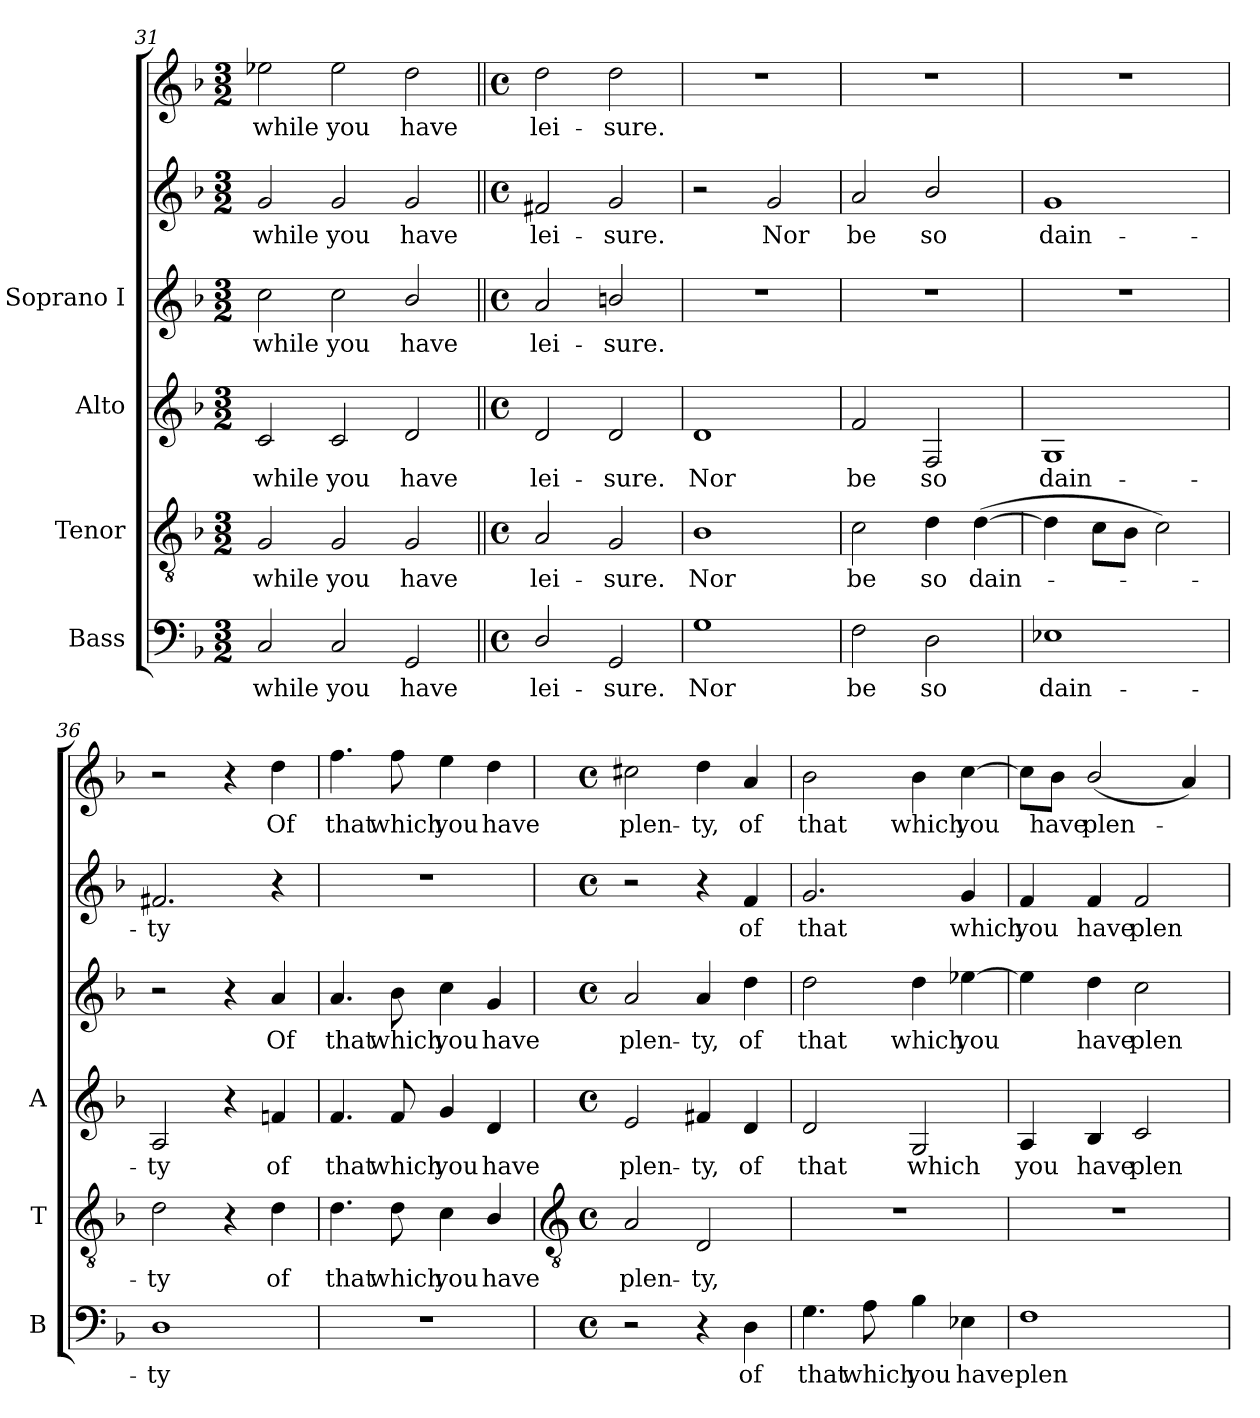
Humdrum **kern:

**kern	**text	**kern	**text	**kern	**text	**kern	**text	**kern	**text	**kern	**text
*part4	*part4	*part3	*part3	*part2	*part2	*part1	*part1	*part1	*part1	*part1	*part1
*staff6	*staff6	*staff5	*staff5	*staff4	*staff4	*staff3	*staff3	*staff2	*staff2	*staff1	*staff1
*I"Bass	*	*I"Tenor	*	*I"Alto	*	*I"Soprano I	*	*	*	*	*
*I'B	*	*I'T	*	*I'A	*	*	*	*	*	*	*
!!LO:LB:g=z
*clefF4	*	*clefGv2	*	*clefG2	*	*clefG2	*	*clefG2	*	*clefG2	*
*k[b-]	*	*k[b-]	*	*k[b-]	*	*k[b-]	*	*k[b-]	*	*k[b-]	*
*F:	*	*F:	*	*F:	*	*F:	*	*F:	*	*F:	*
*M3/2	*	*M3/2	*	*M3/2	*	*M3/2	*	*M3/2	*	*M3/2	*
=31	=31	=31	=31	=31	=31	=31	=31	=31	=31	=31	=31
!	!LO:LY:b	!	!LO:LY:b	!	!LO:LY:b	!	!LO:LY:b	!	!LO:LY:b	!	!LO:LY:b
2C	while	2G	while	2c	while	2cc	while	2g	while	2ee-X	while
!	!LO:LY:b	!	!LO:LY:b	!	!LO:LY:b	!	!LO:LY:b	!	!LO:LY:b	!	!LO:LY:b
2C	you	2G	you	2c	you	2cc	you	2g	you	2ee-	you
!	!LO:LY:b	!	!LO:LY:b	!	!LO:LY:b	!	!LO:LY:b	!	!LO:LY:b	!	!LO:LY:b
2GG	have	2G	have	2d	have	2b-/	have	2g	have	2dd	have
=32||	=32||	=32||	=32||	=32||	=32||	=32||	=32||	=32||	=32||	=32||	=32||
*M4/4	*	*M4/4	*	*M4/4	*	*M4/4	*	*M4/4	*	*M4/4	*
*met(c)	*	*met(c)	*	*met(c)	*	*met(c)	*	*met(c)	*	*met(c)	*
!	!LO:LY:b	!	!LO:LY:b	!	!LO:LY:b	!	!LO:LY:b	!	!LO:LY:b	!	!LO:LY:b
2D/	lei-	2A	lei-	2d	lei-	2a	lei-	2f#X	lei-	2dd	lei-
!	!LO:LY:b	!	!LO:LY:b	!	!LO:LY:b	!	!LO:LY:b	!	!LO:LY:b	!	!LO:LY:b
2GG	-sure.	2G	-sure.	2d	-sure.	2bn/	-sure.	2g	-sure.	2dd	-sure.
=33	=33	=33	=33	=33	=33	=33	=33	=33	=33	=33	=33
!	!LO:LY:b	!	!LO:LY:b	!	!LO:LY:b	!	!	!	!	!	!
1G	Nor	1B-	Nor	1d	Nor	1r	.	2r	.	1r	.
!	!	!	!	!	!	!	!	!	!LO:LY:b	!	!
.	.	.	.	.	.	.	.	2g	Nor	.	.
=34	=34	=34	=34	=34	=34	=34	=34	=34	=34	=34	=34
!	!LO:LY:b	!	!LO:LY:b	!	!LO:LY:b	!	!	!	!LO:LY:b	!	!
2F	be	2c	be	2f	be	1r	.	2a	be	1r	.
!	!LO:LY:b	!	!LO:LY:b	!	!LO:LY:b	!	!	!	!LO:LY:b	!	!
2D	so	4d	so	2F	so	.	.	2b-/	so	.	.
!	!	!	!LO:LY:b	!	!	!	!	!	!	!	!
.	.	(>[4d	dain-	.	.	.	.	.	.	.	.
=35	=35	=35	=35	=35	=35	=35	=35	=35	=35	=35	=35
!	!LO:LY:b	!	!	!	!LO:LY:b	!	!	!	!LO:LY:b	!	!
1E-X	dain-	4d]	.	1G	dain-	1r	.	1g	dain-	1r	.
.	.	8cL	.	.	.	.	.	.	.	.	.
.	.	8B-J	.	.	.	.	.	.	.	.	.
.	.	2c)	.	.	.	.	.	.	.	.	.
=36	=36	=36	=36	=36	=36	=36	=36	=36	=36	=36	=36
!	!LO:LY:b	!	!LO:LY:b	!	!LO:LY:b	!	!	!	!LO:LY:b	!	!
1D	-ty	2d	ty	2A	-ty	2r	.	2.f#X	ty	2r	.
.	.	4r	.	4r	.	4r	.	.	.	4r	.
!	!	!	!LO:LY:b	!	!LO:LY:b	!	!LO:LY:b	!	!	!	!LO:LY:b
.	.	4d	of	4fn	of	4a	Of	4r	.	4dd	-Of
=37	=37	=37	=37	=37	=37	=37	=37	=37	=37	=37	=37
!	!	!	!LO:LY:b	!	!LO:LY:b	!	!LO:LY:b	!	!	!	!LO:LY:b
1r	.	4.d	that	4.f	that	4.a	that	1r	.	4.ff	that
!	!	!	!LO:LY:b	!	!LO:LY:b	!	!LO:LY:b	!	!	!	!LO:LY:b
.	.	8d	which	8f	which	8b-	which	.	.	8ff	which
!	!	!	!LO:LY:b	!	!LO:LY:b	!	!LO:LY:b	!	!	!	!LO:LY:b
.	.	4c	you	4g	you	4cc	you	.	.	4ee	you
!	!	!	!LO:LY:b	!	!LO:LY:b	!	!LO:LY:b	!	!	!	!LO:LY:b
.	.	4B-/	have	4d	have	4g	have	.	.	4dd	have
!!LO:LB:g=z
=38	=38	=38	=38	=38	=38	=38	=38	=38	=38	=38	=38
*	*	*clefGv2	*	*	*	*	*	*	*	*	*
*M4/4	*	*M4/4	*	*M4/4	*	*M4/4	*	*M4/4	*	*M4/4	*
*met(c)	*	*met(c)	*	*met(c)	*	*met(c)	*	*met(c)	*	*met(c)	*
!	!	!	!LO:LY:b	!	!LO:LY:b	!	!LO:LY:b	!	!	!	!LO:LY:b
2r	.	2A	plen-	2e	plen-	2a	plen-	2r	.	2cc#X	plen-
!	!	!	!LO:LY:b	!	!LO:LY:b	!	!LO:LY:b	!	!	!	!LO:LY:b
4r	.	2D	-ty,	4f#X	-ty,	4a	-ty,	4r	.	4dd	-ty,
!	!LO:LY:b	!	!	!	!LO:LY:b	!	!LO:LY:b	!	!LO:LY:b	!	!LO:LY:b
4D	of	.	.	4d	of	4dd	of	4f	of	4a	of
=39	=39	=39	=39	=39	=39	=39	=39	=39	=39	=39	=39
!	!LO:LY:b	!	!	!	!LO:LY:b	!	!LO:LY:b	!	!LO:LY:b	!	!LO:LY:b
4.G	that	1r	.	2d	that	2dd	that	2.g	that	2b-	that
!	!LO:LY:b	!	!	!	!	!	!	!	!	!	!
8A	which	.	.	.	.	.	.	.	.	.	.
!	!LO:LY:b	!	!	!	!LO:LY:b	!	!LO:LY:b	!	!	!	!LO:LY:b
4B-	you	.	.	2G	which	4dd	which	.	.	4b-	which
!	!LO:LY:b	!	!	!	!	!	!LO:LY:b	!	!LO:LY:b	!	!LO:LY:b
4E-X	have	.	.	.	.	[4ee-X	you	4g	which	[4cc	you
=40	=40	=40	=40	=40	=40	=40	=40	=40	=40	=40	=40
!	!LO:LY:b	!	!	!	!LO:LY:b	!	!	!	!LO:LY:b	!	!
1F	plen-	1r	.	4A	you	4ee-]	.	4f	you	8cc\L]	.
!	!	!	!	!	!	!	!	!	!	!	!LO:LY:b
.	.	.	.	.	.	.	.	.	.	8b-\J	have
!	!	!	!	!	!LO:LY:b	!	!LO:LY:b	!	!LO:LY:b	!	!LO:LY:b
.	.	.	.	4B-	have	4dd	-have	4f	have	(<2b-/	plen-
!	!	!	!	!	!LO:LY:b	!	!LO:LY:b	!	!LO:LY:b	!	!
.	.	.	.	2c	plen-	2cc	plen-	2f	plen-	.	.
.	.	.	.	.	.	.	.	.	.	4a)	.
=	=	=	=	=	=	=	=	=	=	=	=
*-	*-	*-	*-	*-	*-	*-	*-	*-	*-	*-	*-
